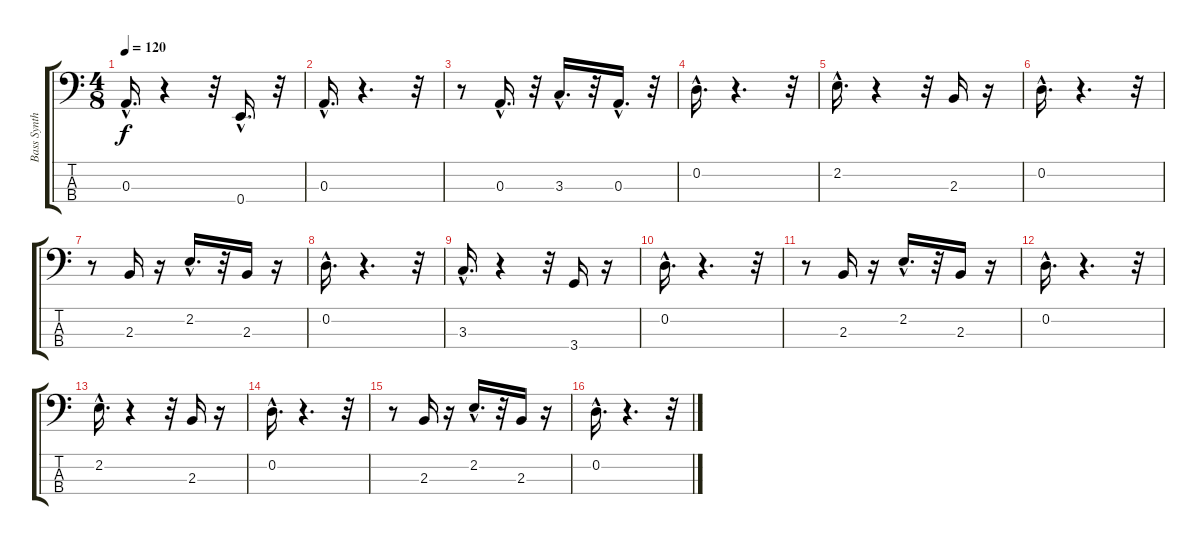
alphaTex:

\track ("Bass Synth." "Bass Synth") {instrument synthbass1}
\staff {score tabs}
\tuning (G2 D2 A1 E1) {hide}
\ts (4 8)
\tempo 120
\clef f4
\ks c
0.3{hac}.16{d dy f} r.4 r.32 0.4{hac}.16{d} r.32 |
0.3{hac}.16{d} r.4{d} r.32 |
r.8 0.3{hac}.16{d} r.32 3.3{hac}.16{d} r.32 0.3{hac}.16{d} r.32 |
0.2{hac}.16{d} r.4{d} r.32 |
2.2{hac}.16{d} r.4 r.32 2.3.16 r.16 |
0.2{hac}.16{d} r.4{d} r.32 |
r.8 2.3.16 r.16 2.2{hac}.16{d} r.32 2.3.16 r.16 |
0.2{hac}.16{d} r.4{d} r.32 |
3.3{hac}.16{d} r.4 r.32 3.4.16 r.16 |
0.2{hac}.16{d} r.4{d} r.32 |
r.8 2.3.16 r.16 2.2{hac}.16{d} r.32 2.3.16 r.16 |
0.2{hac}.16{d} r.4{d} r.32 |
2.2{hac}.16{d} r.4 r.32 2.3.16 r.16 |
0.2{hac}.16{d} r.4{d} r.32 |
r.8 2.3.16 r.16 2.2{hac}.16{d} r.32 2.3.16 r.16 |
0.2{hac}.16{d} r.4{d} r.32
